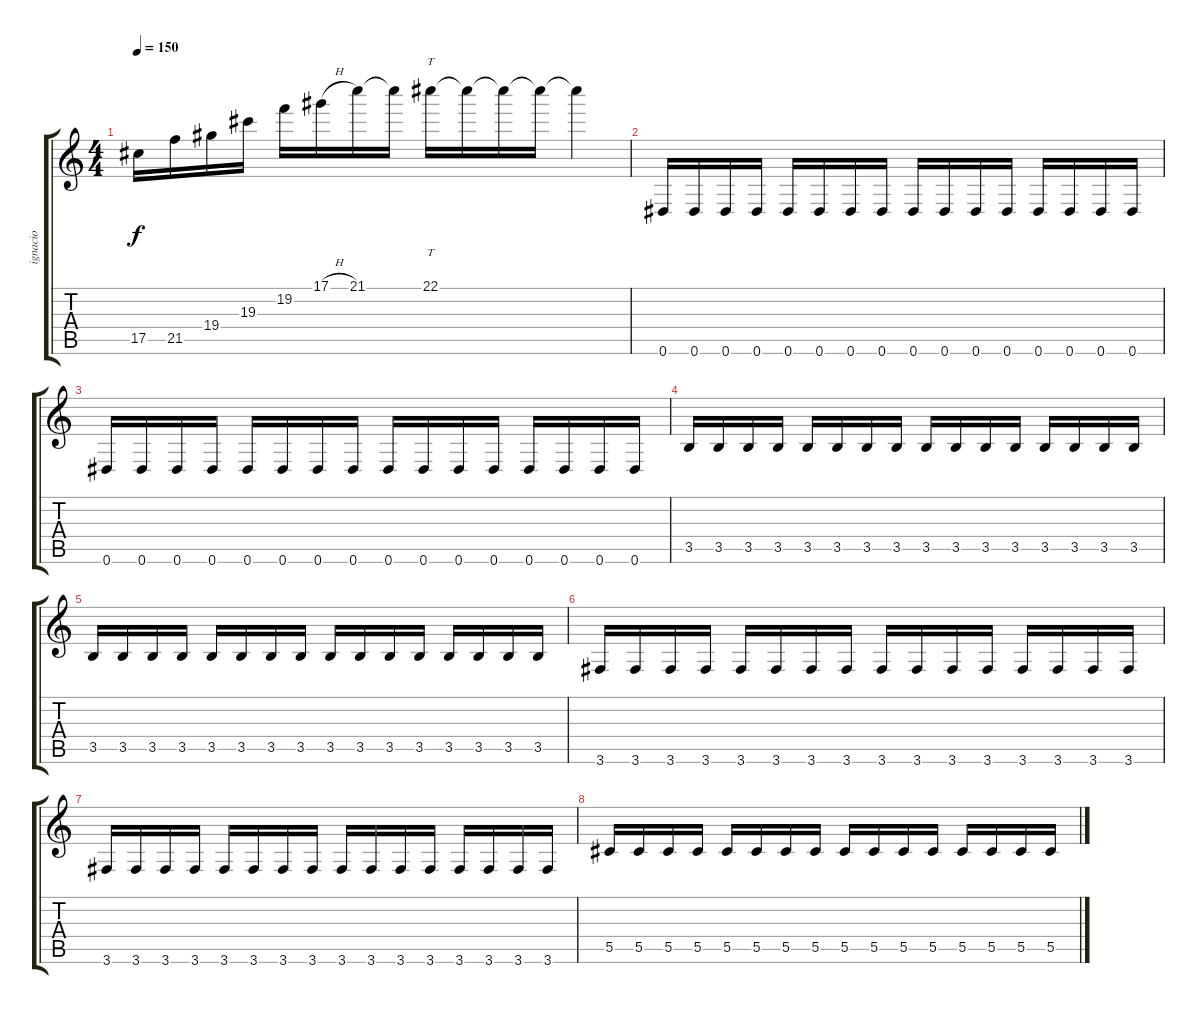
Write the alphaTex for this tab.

\track ("ignacio" "ignacio") {instrument distortionguitar}
\staff {score tabs}
\tuning (Eb4 Bb3 Gb3 Db3 Ab2 Eb2) {hide}
\ts (4 4)
\tempo 150
\clef g2
\ks c
17.5.16{dy f} 21.5.16 19.4.16 19.3.16 19.2.16 17.1{h}.16 21.1.16 21.1{t}.16 22.1.16{tt} 22.1{t}.16 22.1{t}.16 22.1{t}.16 22.1{t}.4 |
0.6.16 0.6.16 0.6.16 0.6.16 0.6.16 0.6.16 0.6.16 0.6.16 0.6.16 0.6.16 0.6.16 0.6.16 0.6.16 0.6.16 0.6.16 0.6.16 |
0.6.16 0.6.16 0.6.16 0.6.16 0.6.16 0.6.16 0.6.16 0.6.16 0.6.16 0.6.16 0.6.16 0.6.16 0.6.16 0.6.16 0.6.16 0.6.16 |
3.5.16 3.5.16 3.5.16 3.5.16 3.5.16 3.5.16 3.5.16 3.5.16 3.5.16 3.5.16 3.5.16 3.5.16 3.5.16 3.5.16 3.5.16 3.5.16 |
3.5.16 3.5.16 3.5.16 3.5.16 3.5.16 3.5.16 3.5.16 3.5.16 3.5.16 3.5.16 3.5.16 3.5.16 3.5.16 3.5.16 3.5.16 3.5.16 |
3.6.16 3.6.16 3.6.16 3.6.16 3.6.16 3.6.16 3.6.16 3.6.16 3.6.16 3.6.16 3.6.16 3.6.16 3.6.16 3.6.16 3.6.16 3.6.16 |
3.6.16 3.6.16 3.6.16 3.6.16 3.6.16 3.6.16 3.6.16 3.6.16 3.6.16 3.6.16 3.6.16 3.6.16 3.6.16 3.6.16 3.6.16 3.6.16 |
5.5.16 5.5.16 5.5.16 5.5.16 5.5.16 5.5.16 5.5.16 5.5.16 5.5.16 5.5.16 5.5.16 5.5.16 5.5.16 5.5.16 5.5.16 5.5.16
